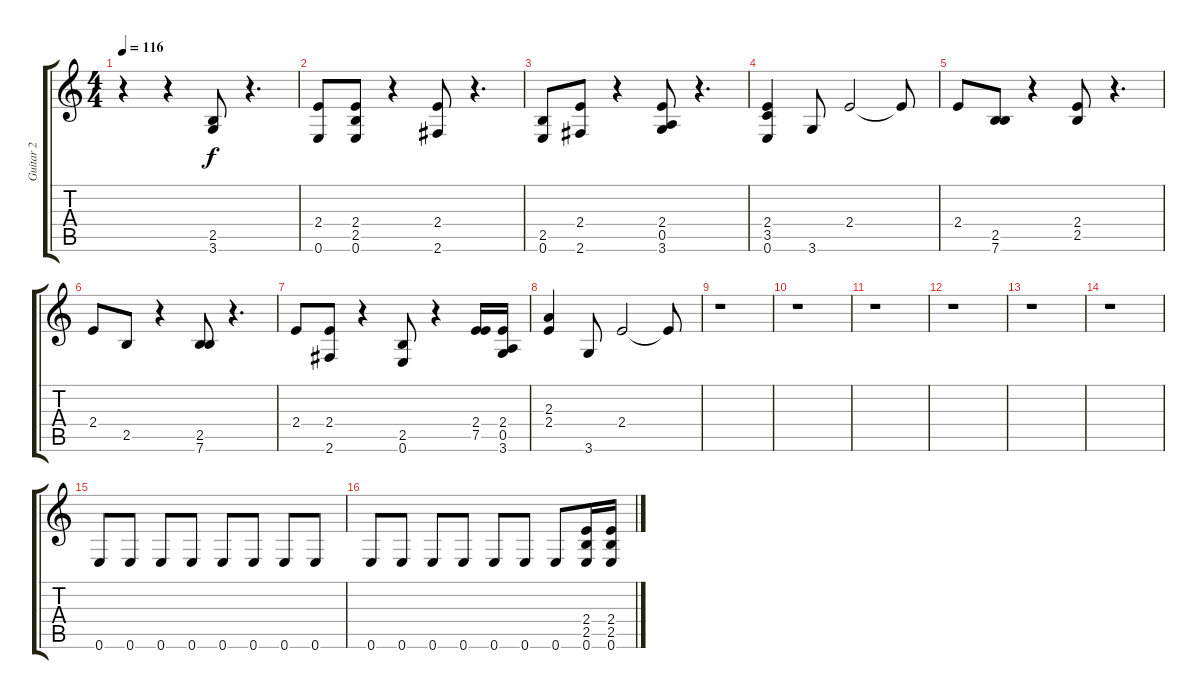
\track ("Guitar 2" "Guitar 2") {instrument distortionguitar}
\staff {score tabs}
\tuning (E4 B3 G3 D3 A2 E2) {hide}
\ts (4 4)
\tempo 116
\clef g2
\ks c
r.4{dy f} r.4 (2.5 3.6).8 r.4{d} |
(2.4 0.6).8 (2.4 2.5 0.6).8 r.4 (2.4 2.6).8 r.4{d} |
(2.5 0.6).8 (2.4 2.6).8 r.4 (2.4 0.5 3.6).8 r.4{d} |
(2.4 3.5 0.6).4 3.6.8 2.4.2 2.4{t}.8 |
2.4.8 (2.5 7.6).8 r.4 (2.4 2.5).8 r.4{d} |
2.4.8 2.5.8 r.4 (2.5 7.6).8 r.4{d} |
2.4.8 (2.4 2.6).8 r.4 (2.5 0.6).8 r.4 (2.4 7.5).16 (2.4 0.5 3.6).16 |
(2.3 2.4).4 3.6.8 2.4.2 2.4{t}.8 |
r.1 |
r.1 |
r.1 |
r.1 |
r.1 |
r.1 |
0.6.8 0.6.8 0.6.8 0.6.8 0.6.8 0.6.8 0.6.8 0.6.8 |
0.6.8 0.6.8 0.6.8 0.6.8 0.6.8 0.6.8 0.6.8 (2.4 2.5 0.6).16 (2.4 2.5 0.6).16
